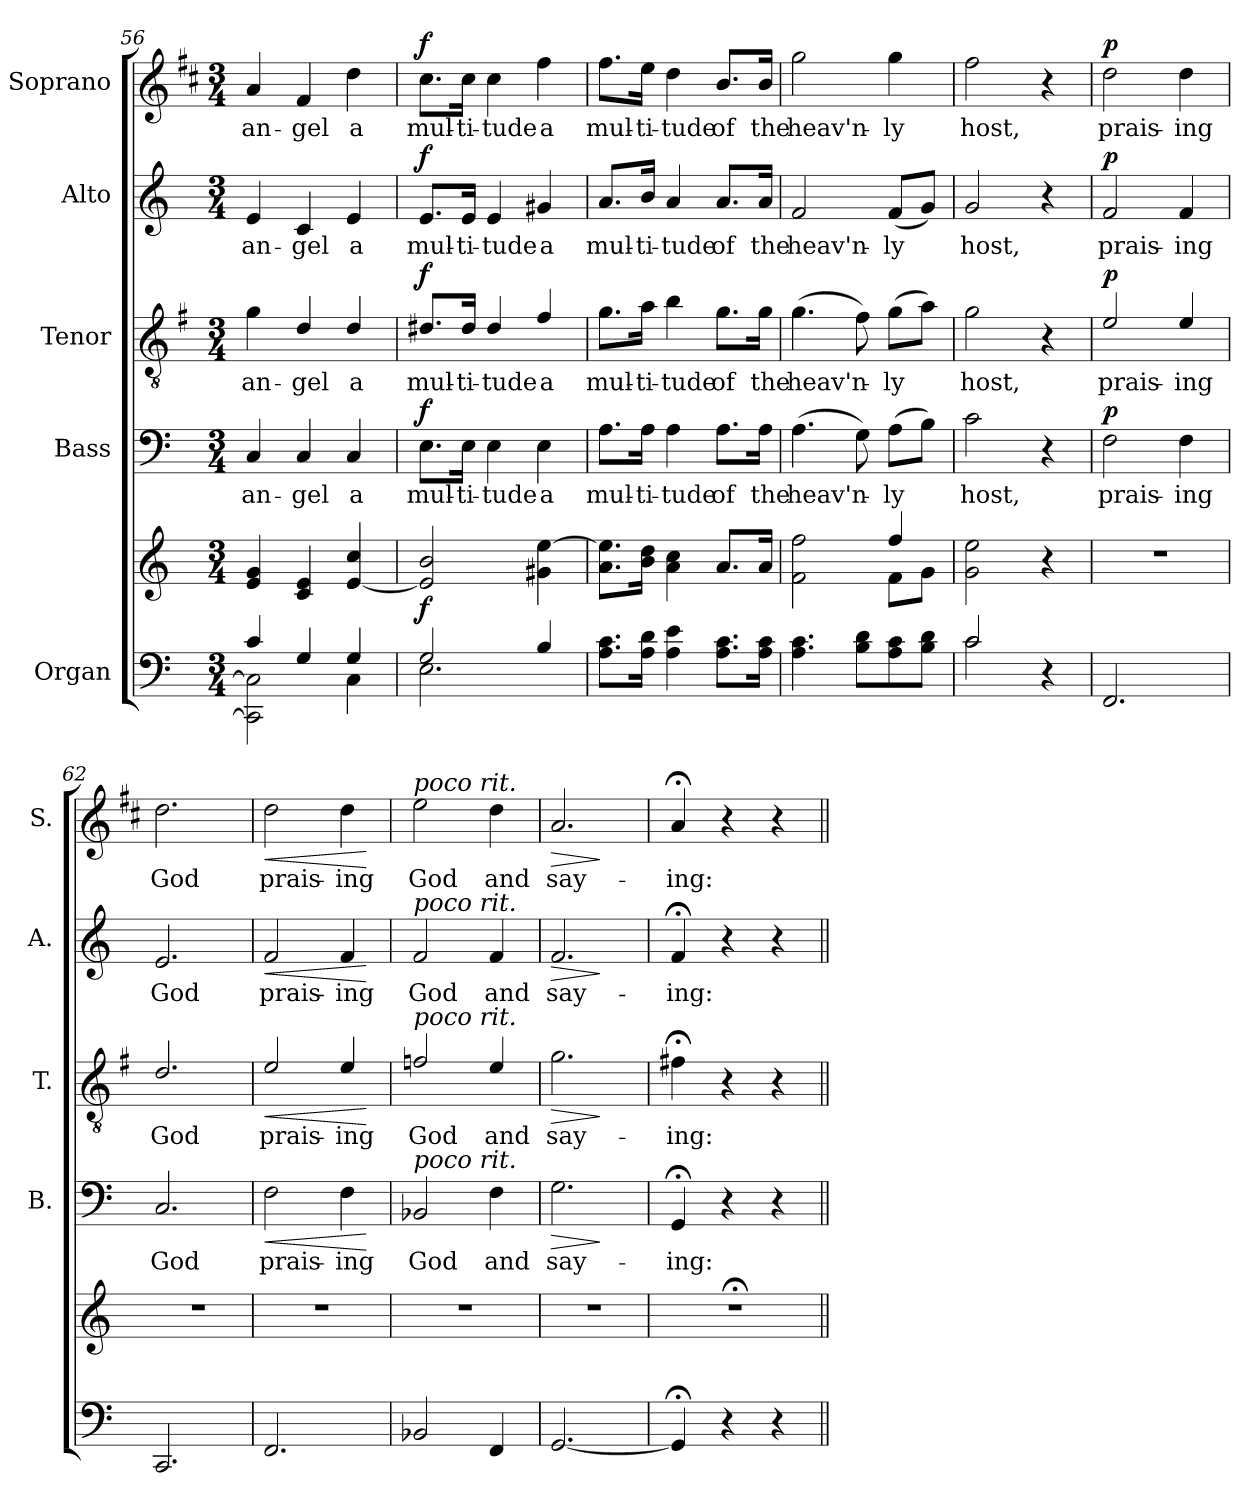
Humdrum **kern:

**kern	**kern	**dynam	**kern	**text	**dynam	**kern	**text	**dynam	**kern	**text	**dynam	**kern	**text	**dynam
*part5	*part5	*part5	*part4	*part4	*part4	*part3	*part3	*part3	*part2	*part2	*part2	*part1	*part1	*part1
*staff6	*staff5	*staff5/6	*staff4	*staff4	*staff4	*staff3	*staff3	*staff3	*staff2	*staff2	*staff2	*staff1	*staff1	*staff1
*I"Organ	*	*	*I"Bass	*	*	*I"Tenor	*	*	*I"Alto	*	*	*I"Soprano	*	*
*	*	*	*I'B.	*	*	*I'T.	*	*	*I'A.	*	*	*I'S.	*	*
*clefF4	*clefG2	*	*clefF4	*	*	*clefGv2	*	*	*clefG2	*	*	*clefG2	*	*
*	*	*	*	*	*	*ITrd4c7	*	*	*	*	*	*ITrd1c2	*	*
*k[]	*k[]	*	*k[]	*	*	*k[]	*	*	*k[]	*	*	*k[]	*	*
*C:	*C:	*	*C:	*	*	*C:	*	*	*C:	*	*	*C:	*	*
*M3/4	*M3/4	*	*M3/4	*	*	*M3/4	*	*	*M3/4	*	*	*M3/4	*	*
=56	=56	=56	=56	=56	=56	=56	=56	=56	=56	=56	=56	=56	=56	=56
*^	*	*	*	*	*	*	*	*	*	*	*	*	*	*
4c/	2CC\] 2C\]	4e/ 4g/	.	4C/	an-	.	4c\	an-	.	4e/	an-	.	4g/	an-	.
4G/	.	4c/ 4e/	.	4C/	-gel	.	4G/	-gel	.	4c/	-gel	.	4e/	-gel	.
4G/	4C\	[<4e/ 4cc/	.	4C/	a	.	4G/	a	.	4e/	a	.	4cc\	a	.
=57	=57	=57	=57	=57	=57	=57	=57	=57	=57	=57	=57	=57	=57	=57	=57
!	!	!	!LO:DY:a=2	!	!	!LO:DY:a	!	!	!LO:DY:a	!	!	!LO:DY:a	!	!	!LO:DY:a
2G/	2.E\	2e/] 2b/	f	8.E\L	mul-	f	8.G#X/L	mul-	f	8.e/L	mul-	f	8.b\L	mul-	f
.	.	.	.	16E\Jk	-ti-	.	16G#/Jk	-ti-	.	16e/Jk	-ti-	.	16b\Jk	-ti-	.
.	.	.	.	4E\	-tude	.	4G#/	-tude	.	4e/	-tude	.	4b\	-tude	.
4B/	.	4g#X\ [>4ee\	.	4E\	a	.	4B/	a	.	4g#X/	a	.	4ee\	a	.
*v	*v	*	*	*	*	*	*	*	*	*	*	*	*	*	*
=58	=58	=58	=58	=58	=58	=58	=58	=58	=58	=58	=58	=58	=58	=58
8.A\ 8.c\L	8.a\ 8.ee\]L	.	8.A\L	mul-	.	8.c\L	mul-	.	8.a/L	mul-	.	8.ee\L	mul-	.
16A\ 16d\Jk	16b\ 16dd\Jk	.	16A\Jk	-ti-	.	16d\Jk	-ti-	.	16b/Jk	-ti-	.	16dd\Jk	-ti-	.
4A\ 4e\	4a\ 4cc\	.	4A\	-tude	.	4e\	-tude	.	4a/	-tude	.	4cc\	-tude	.
8.A\ 8.c\L	8.a/L	.	8.A\L	of	.	8.c\L	of	.	8.a/L	of	.	8.a/L	of	.
16A\ 16c\Jk	16a/Jk	.	16A\Jk	the	.	16c\Jk	the	.	16a/Jk	the	.	16a/Jk	the	.
=59	=59	=59	=59	=59	=59	=59	=59	=59	=59	=59	=59	=59	=59	=59
*	*^	*	*	*	*	*	*	*	*	*	*	*	*	*
4.A\ 4.c\	2f\ 2ff\	2ryy	.	(4.A\	heav'n-	.	(4.c\	heav'n-	.	2f/	heav'n-	.	2ff\	heav'n-	.
8B\ 8d\L	.	.	.	8G\)	.	.	8B\)	.	.	.	.	.	.	.	.
8A\ 8c\	8f\L	4ff/	.	(8A\L	-ly	.	(8c\L	-ly	.	(8f/L	-ly	.	4ff\	-ly	.
8B\ 8d\J	8g\J	.	.	8B\J)	.	.	8d\J)	.	.	8g/J)	.	.	.	.	.
*	*v	*v	*	*	*	*	*	*	*	*	*	*	*	*	*
=60	=60	=60	=60	=60	=60	=60	=60	=60	=60	=60	=60	=60	=60	=60
*^	*	*	*	*	*	*	*	*	*	*	*	*	*	*
2c/	2c\	2g\ 2ee\	.	2c\	host,	.	2c\	host,	.	2g/	host,	.	2ee\	host,	.
4r	4ryy	4r	.	4r	.	.	4r	.	.	4r	.	.	4r	.	.
!!LO:PB:g=z
=61	=61	=61	=61	=61	=61	=61	=61	=61	=61	=61	=61	=61	=61	=61	=61
!	!	!	!	!	!	!LO:DY:a	!	!	!LO:DY:a	!	!	!LO:DY:a	!	!	!LO:DY:a
*v	*v	*	*	*	*	*	*	*	*	*	*	*	*	*	*
2.FF/	2.r	.	2F\	prais-	p	2A/	prais-	p	2f/	prais-	p	2cc\	prais-	p
.	.	.	4F\	-ing	.	4A/	-ing	.	4f/	-ing	.	4cc\	-ing	.
=62	=62	=62	=62	=62	=62	=62	=62	=62	=62	=62	=62	=62	=62	=62
2.CC/	2.r	.	2.C/	God	.	2.G/	God	.	2.e/	God	.	2.cc\	God	.
=63	=63	=63	=63	=63	=63	=63	=63	=63	=63	=63	=63	=63	=63	=63
!	!	!	!	!	!LO:HP:b	!	!	!LO:HP:b	!	!	!LO:HP:b	!	!	!LO:HP:b
2.FF/	2.r	.	2F\	prais-	<	2A/	prais-	<	2f/	prais-	<	2cc\	prais-	<
.	.	.	4F\	-ing	.	4A/	-ing	.	4f/	-ing	.	4cc\	-ing	.
.	.	.	.	.	[	.	.	[	.	.	[	.	.	[
=64	=64	=64	=64	=64	=64	=64	=64	=64	=64	=64	=64	=64	=64	=64
!	!	!	!	!	!	!	!	!	!	!	!	!LO:TX:a:i:t=poco rit.	!	!
!	!	!	!	!	!	!	!	!	!LO:TX:a:i:t=poco rit.	!	!	!	!	!
!	!	!	!	!	!	!LO:TX:a:i:t=poco rit.	!	!	!	!	!	!	!	!
!	!	!	!LO:TX:a:i:t=poco rit.	!	!	!	!	!	!	!	!	!	!	!
2BB-X/	2.r	.	2BB-X/	God	.	2B-X/	God	.	2f/	God	.	2dd\	God	.
4FF/	.	.	4F\	and	.	4A/	and	.	4f/	and	.	4cc\	and	.
=65	=65	=65	=65	=65	=65	=65	=65	=65	=65	=65	=65	=65	=65	=65
!	!	!	!	!	!LO:HP:b	!	!	!LO:HP:b	!	!	!LO:HP:b	!	!	!LO:HP:b
[<2.GG/	2.r	.	2.G\	say-	>	2.c\	say-	>	2.f/	say-	>	2.g/	say-	>
.	.	.	.	.	]	.	.	]	.	.	]	.	.	]
=66	=66	=66	=66	=66	=66	=66	=66	=66	=66	=66	=66	=66	=66	=66
4GG;</]	2.r;<	.	4GG;</	-ing:	.	4Bn;<\	-ing:	.	4f;</	-ing:	.	4g;</	-ing:	.
4r	.	.	4r	.	.	4r	.	.	4r	.	.	4r	.	.
4r	.	.	4r	.	.	4r	.	.	4r	.	.	4r	.	.
=||	=||	=||	=||	=||	=||	=||	=||	=||	=||	=||	=||	=||	=||	=||
*-	*-	*-	*-	*-	*-	*-	*-	*-	*-	*-	*-	*-	*-	*-
